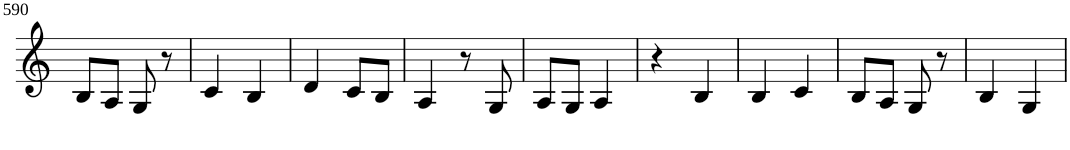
**kern
*part1
*staff1
*I"Violin
!!LO:PB:g=z
*clefG2
*k[]
*M2/4
=590
8B/L
8A/J
8G/
8r
=591
4c/
4B/
=592
4d/
8c/L
8B/J
=593
4A/
8r
8G/
=594
8A/L
8G/J
4A/
=595
4r
4B/
=596
4B/
4c/
=597
8B/L
8A/J
8G/
8r
=598
4B/
4G/
=
*-
